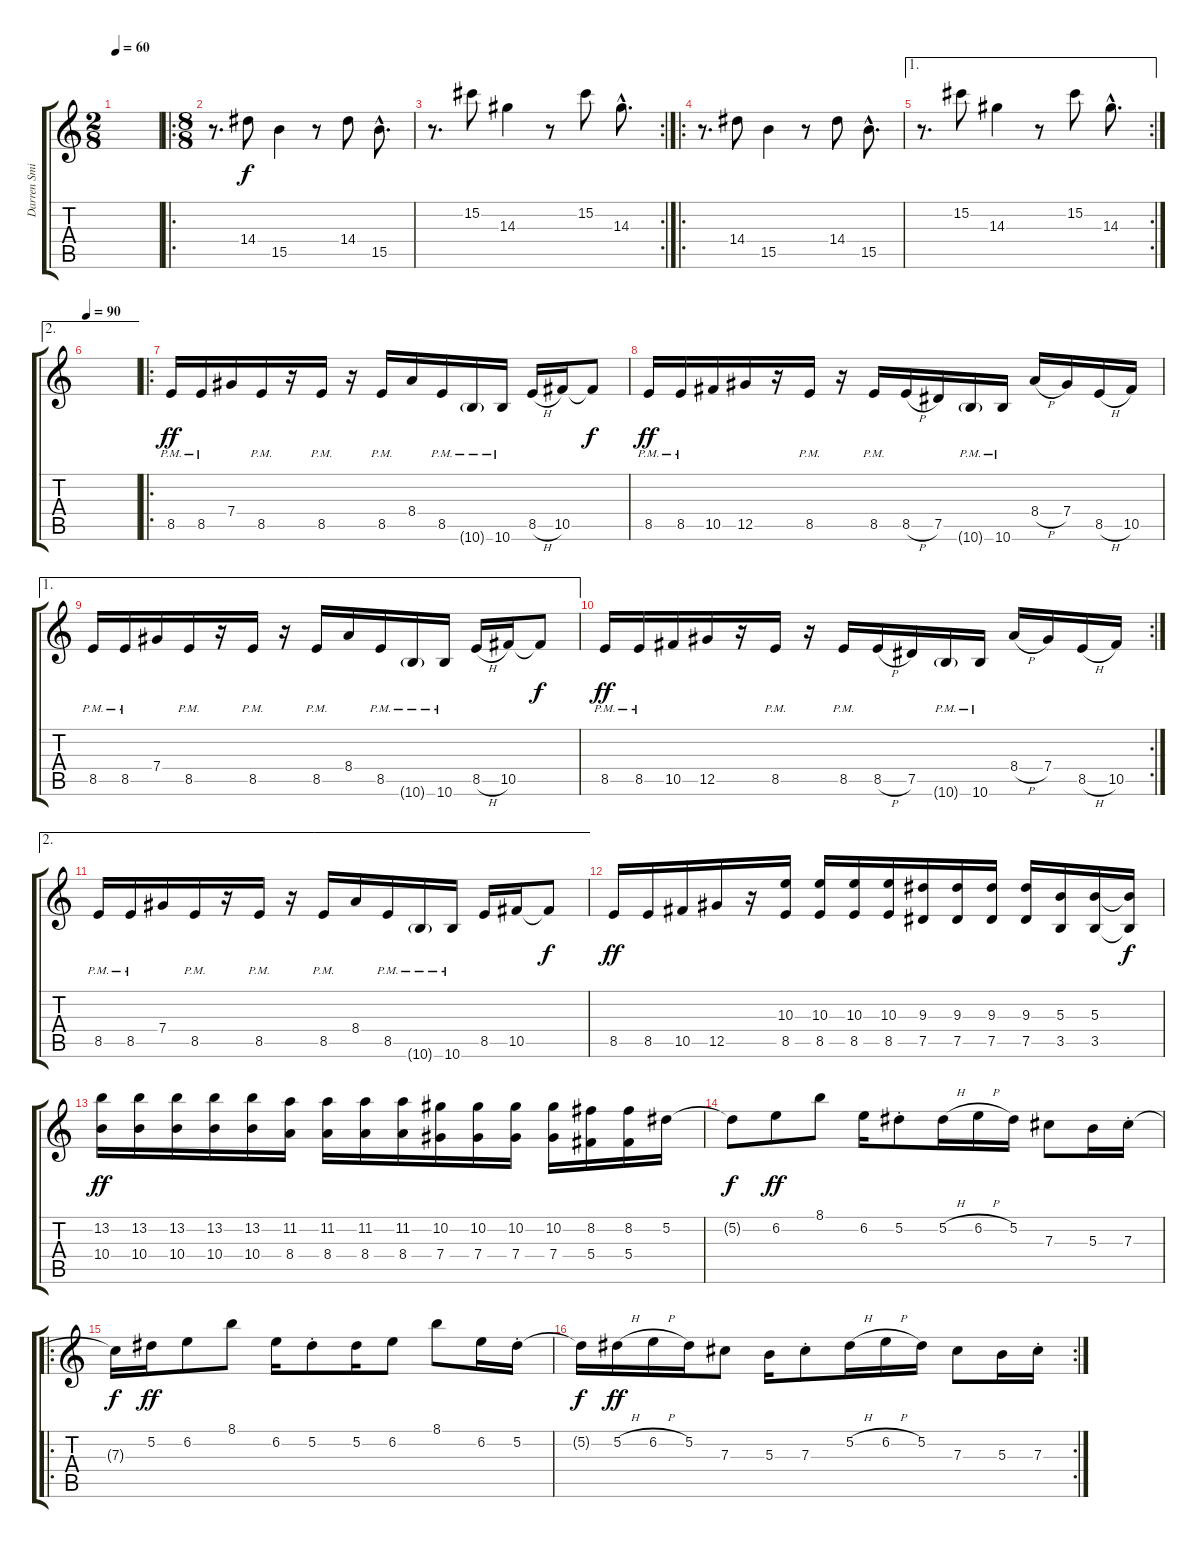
\track ("Darren Smith" "Darren Smi") {instrument overdrivenguitar}
\staff {score tabs}
\tuning (Eb4 Bb3 Gb3 Db3 Ab2 Db2) {hide}
\ts (2 8)
\tempo 60
\clef g2
\ks c
|
\ro
\ts (8 8)
r.8{d} 14.4.8 15.5.4 r.8 14.4.8 15.5{hac}.8{d} |
\rc 2
r.8{d} 15.2.8 14.3.4 r.8 15.2.8 14.3{hac}.8{d} |
\ro
r.8{d} 14.4.8 15.5.4 r.8 14.4.8 15.5{hac}.8{d} |
\ae 1
\rc 2
r.8{d} 15.2.8 14.3.4 r.8 15.2.8 14.3{hac}.8{d} |
\ae 2
\tempo 90
|
\ro
8.5{pm}.16{dy ff} 8.5{pm}.16 7.4.16 8.5{pm}.16 r.16 8.5{pm}.16 r.16 8.5{pm}.16 8.4.16 8.5{pm}.16 10.6{g pm}.16 10.6{pm}.16 8.5{h}.16 10.5.16 10.5{t}.8{dy f} |
8.5{pm}.16{dy ff} 8.5{pm}.16 10.5.16 12.5.16 r.16 8.5{pm}.16 r.16 8.5{pm}.16 8.5{h}.16 7.5.16 10.6{g pm}.16 10.6{pm}.16 8.4{h}.16 7.4.16 8.5{h}.16 10.5.16 |
\ae 1
8.5{pm}.16 8.5{pm}.16 7.4.16 8.5{pm}.16 r.16 8.5{pm}.16 r.16 8.5{pm}.16 8.4.16 8.5{pm}.16 10.6{g pm}.16 10.6{pm}.16 8.5{h}.16 10.5.16 10.5{t}.8{dy f} |
\rc 2
8.5{pm}.16{dy ff} 8.5{pm}.16 10.5.16 12.5.16 r.16 8.5{pm}.16 r.16 8.5{pm}.16 8.5{h}.16 7.5.16 10.6{g pm}.16 10.6{pm}.16 8.4{h}.16 7.4.16 8.5{h}.16 10.5.16 |
\ae 2
8.5{pm}.16 8.5{pm}.16 7.4.16 8.5{pm}.16 r.16 8.5{pm}.16 r.16 8.5{pm}.16 8.4.16 8.5{pm}.16 10.6{g pm}.16 10.6{pm}.16 8.5.16 10.5.16 10.5{t}.8{dy f} |
8.5.16{dy ff} 8.5.16 10.5.16 12.5.16 r.16 (10.3 8.5).16 (10.3 8.5).16 (10.3 8.5).16 (10.3 8.5).16 (9.3 7.5).16 (9.3 7.5).16 (9.3 7.5).16 (9.3 7.5).16 (5.3 3.5).16 (5.3 3.5).16 (5.3{t} 3.5{t}).16{dy f} |
(13.2 10.4).16{dy ff} (13.2 10.4).16 (13.2 10.4).16 (13.2 10.4).16 (13.2 10.4).16 (11.2 8.4).16 (11.2 8.4).16 (11.2 8.4).16 (11.2 8.4).16 (10.2 7.4).16 (10.2 7.4).16 (10.2 7.4).16 (10.2 7.4).16 (8.2 5.4).16 (8.2 5.4).16 5.2.16 |
5.2{t}.8{dy f} 6.2.8{dy ff} 8.1.8 6.2.16 5.2{st}.8 5.2{h}.16 6.2{h}.16 5.2.16 7.3.8 5.3.16 7.3{st}.16 |
\ro
7.3{t}.16{dy f} 5.2.16{dy ff} 6.2.8 8.1.8 6.2.16 5.2{st}.8 5.2.16 6.2.8 8.1.8 6.2.16 5.2{st}.16 |
\rc 2
5.2{t}.16{dy f} 5.2{h}.16{dy ff} 6.2{h}.16 5.2.16 7.3.8 5.3.16 7.3{st}.8 5.2{h}.16 6.2{h}.16 5.2.16 7.3.8 5.3.16 7.3{st}.16
